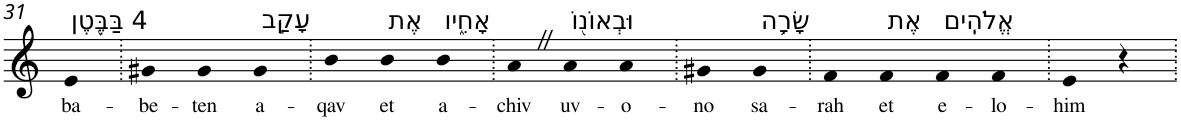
**kern	**text
*part1	*part1
*staff1	*staff1
*I"Piano	*
*I'Pno	*
!!LO:PB:g=z
*clefG2	*
*k[]	*
=31	=31
!LO:TX:a:t=4 בַּבֶּ֖טֶן	!
!	!LO:LY:b
4e	ba-
=32.	=32.
!	!LO:LY:b
4g#X	-be-
!	!LO:LY:b
4g#	-ten
!LO:TX:a:t=עָקַ֣ב	!
!	!LO:LY:b
4g#	a-
=33.	=33.
!	!LO:LY:b
4b	-qav
!LO:TX:a:t=אֶת	!
!	!LO:LY:b
4b	et
!LO:TX:a:t=אָחִ֑יו	!
!	!LO:LY:b
4b	a-
=34.	=34.
!	!LO:LY:b
4aZ	-chiv
!LO:TX:a:t=וּבְאוֹנ֖וֹ	!
!	!LO:LY:b
4a	uv-
!	!LO:LY:b
4a	-o-
=35.	=35.
!	!LO:LY:b
4g#X	-no
!LO:TX:a:t=שָׂרָ֥ה	!
!	!LO:LY:b
4g#	sa-
=36.	=36.
!	!LO:LY:b
4f	-rah
!LO:TX:a:t=אֶת	!
!	!LO:LY:b
4f	et
!LO:TX:a:t=אֱלֹהִֽים	!
!	!LO:LY:b
4f	e-
!	!LO:LY:b
4f	-lo-
=37.	=37.
!	!LO:LY:b
4e	-him
4r	.
=.	=.
*-	*-
